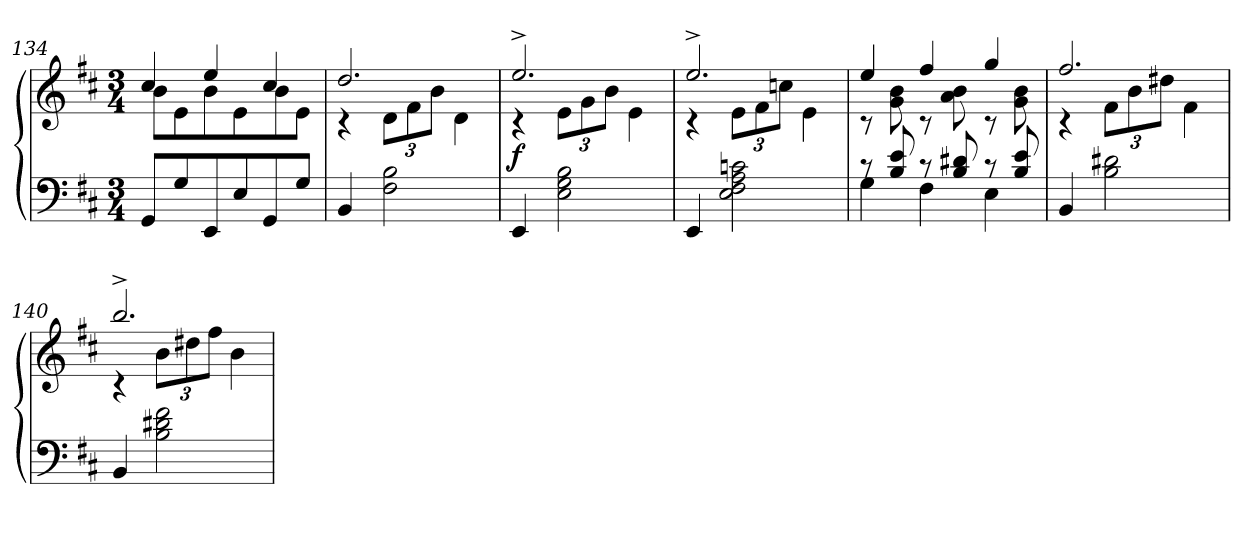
**kern	**kern	**dynam
*part1	*part1	*part1
*staff2	*staff1	*staff1/2
*clefF4	*clefG2	*
*k[f#c#]	*k[f#c#]	*
*D:	*D:	*
*M3/4	*M3/4	*
=134	=134	=134
*	*^	*
8GG/L	4cc#/	8b\L	.
8G/	.	8e\	.
8EE/	4ee/	8b\	.
8E/	.	8e\	.
8GG/	4cc#/	8b\	.
8G/J	.	8e\J	.
=135	=135	=135	=135
4BB/	2.dd/	4rc	.
*	*	*Xbrackettup	*
2F#\ 2B\	.	12d\L	.
.	.	12f#\	.
.	.	12b\J	.
.	.	4d\	.
=136	=136	=136	=136
!	!	!	!LO:DY:b
4EE/	2.ee^>/	4rc	f
2E\ 2G\ 2B\	.	12e\L	.
.	.	12g\	.
.	.	12b\J	.
.	.	4e\	.
=137	=137	=137	=137
4EE/	2.ee^>/	4rc	.
2E\ 2F#\ 2A\ 2cn\	.	12e\L	.
.	.	12f#\	.
.	.	12ccn\J	.
.	.	4e\	.
=138	=138	=138	=138
*^	*	*	*
8rc	4G\	4ee/	8rc	.
8B/ 8e/	.	.	8g\ 8b\	.
8rc	4F#\	4ff#/	8rc	.
8B/ 8d#X/	.	.	8a\ 8b\	.
8rc	4E\	4gg/	8rc	.
8B/ 8e/	.	.	8g\ 8b\	.
*v	*v	*	*	*
!!LO:LB:g=z	!!
=139	=139	=139	=139
4BB/	2.ff#/	4rc	.
2B\ 2d#X\	.	12f#\L	.
.	.	12b\	.
.	.	12dd#X\J	.
.	.	4f#\	.
=140	=140	=140	=140
4BB/	2.bb^>/	4rc	.
2B\ 2d#X\ 2f#\	.	12b\L	.
.	.	12dd#X\	.
.	.	12ff#\J	.
.	.	4b\	.
*	*v	*v	*
=	=	=
*-	*-	*-
